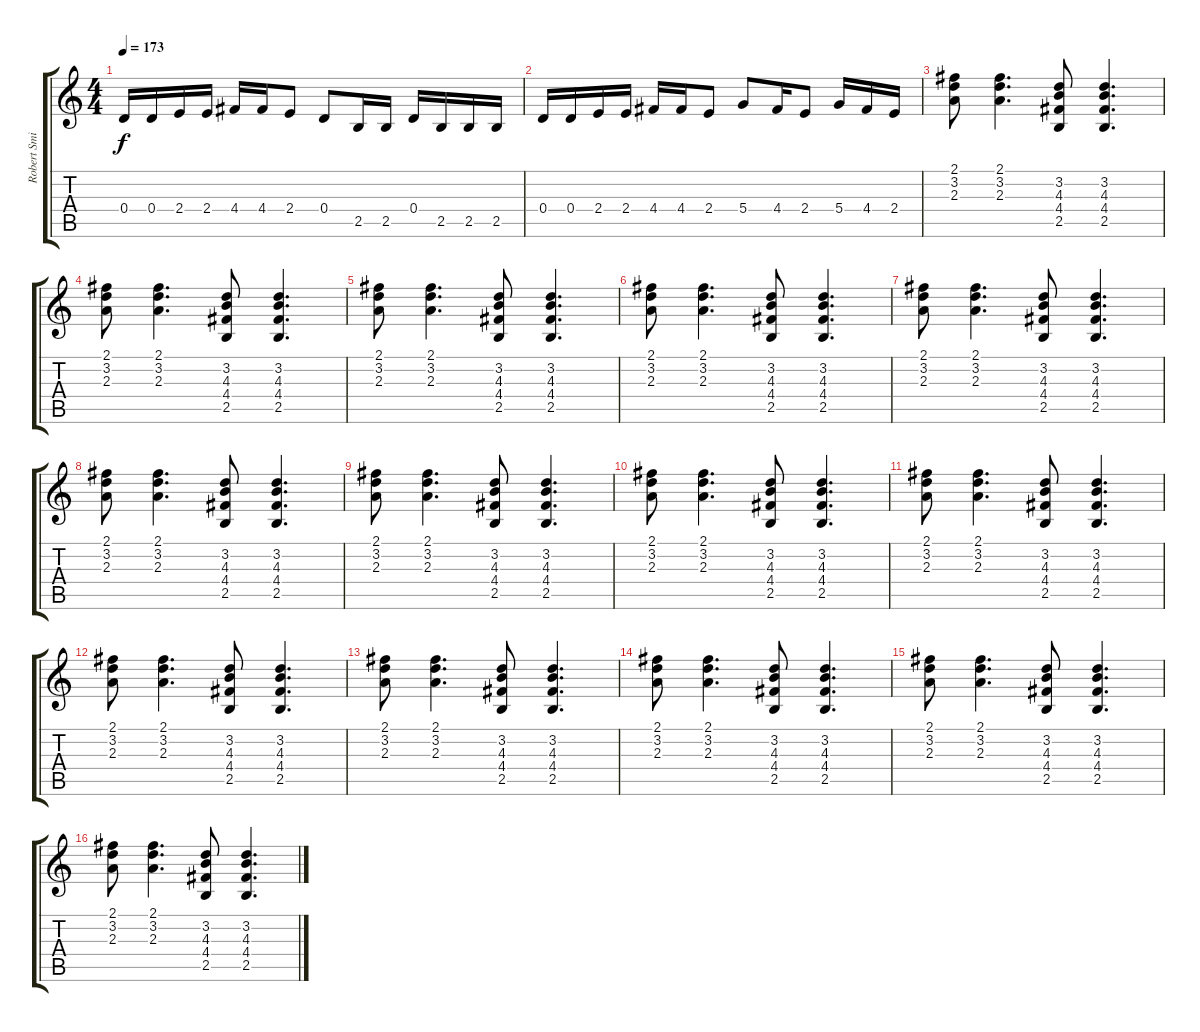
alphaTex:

\track ("Robert Smith" "Robert Smi") {instrument electricguitarmuted}
\staff {score tabs}
\tuning (E4 B3 G3 D3 A2 E2) {hide}
\ts (4 4)
\tempo 173
\clef g2
\ks c
0.4.16{dy f} 0.4.16 2.4.16 2.4.16 4.4.16 4.4.16 2.4.8 0.4.8 2.5.16 2.5.16 0.4.16 2.5.16 2.5.16 2.5.16 |
0.4.16 0.4.16 2.4.16 2.4.16 4.4.16 4.4.16 2.4.8 5.4.8 4.4.16 2.4.8 5.4.16 4.4.16 2.4.16 |
(2.1 3.2 2.3).8 (2.1 3.2 2.3).4{d} (3.2 4.3 4.4 2.5).8 (3.2 4.3 4.4 2.5).4{d} |
(2.1 3.2 2.3).8 (2.1 3.2 2.3).4{d} (3.2 4.3 4.4 2.5).8 (3.2 4.3 4.4 2.5).4{d} |
(2.1 3.2 2.3).8 (2.1 3.2 2.3).4{d} (3.2 4.3 4.4 2.5).8 (3.2 4.3 4.4 2.5).4{d} |
(2.1 3.2 2.3).8 (2.1 3.2 2.3).4{d} (3.2 4.3 4.4 2.5).8 (3.2 4.3 4.4 2.5).4{d} |
(2.1 3.2 2.3).8 (2.1 3.2 2.3).4{d} (3.2 4.3 4.4 2.5).8 (3.2 4.3 4.4 2.5).4{d} |
(2.1 3.2 2.3).8 (2.1 3.2 2.3).4{d} (3.2 4.3 4.4 2.5).8 (3.2 4.3 4.4 2.5).4{d} |
(2.1 3.2 2.3).8 (2.1 3.2 2.3).4{d} (3.2 4.3 4.4 2.5).8 (3.2 4.3 4.4 2.5).4{d} |
(2.1 3.2 2.3).8 (2.1 3.2 2.3).4{d} (3.2 4.3 4.4 2.5).8 (3.2 4.3 4.4 2.5).4{d} |
(2.1 3.2 2.3).8 (2.1 3.2 2.3).4{d} (3.2 4.3 4.4 2.5).8 (3.2 4.3 4.4 2.5).4{d} |
(2.1 3.2 2.3).8 (2.1 3.2 2.3).4{d} (3.2 4.3 4.4 2.5).8 (3.2 4.3 4.4 2.5).4{d} |
(2.1 3.2 2.3).8 (2.1 3.2 2.3).4{d} (3.2 4.3 4.4 2.5).8 (3.2 4.3 4.4 2.5).4{d} |
(2.1 3.2 2.3).8 (2.1 3.2 2.3).4{d} (3.2 4.3 4.4 2.5).8 (3.2 4.3 4.4 2.5).4{d} |
(2.1 3.2 2.3).8 (2.1 3.2 2.3).4{d} (3.2 4.3 4.4 2.5).8 (3.2 4.3 4.4 2.5).4{d} |
(2.1 3.2 2.3).8 (2.1 3.2 2.3).4{d} (3.2 4.3 4.4 2.5).8 (3.2 4.3 4.4 2.5).4{d}
